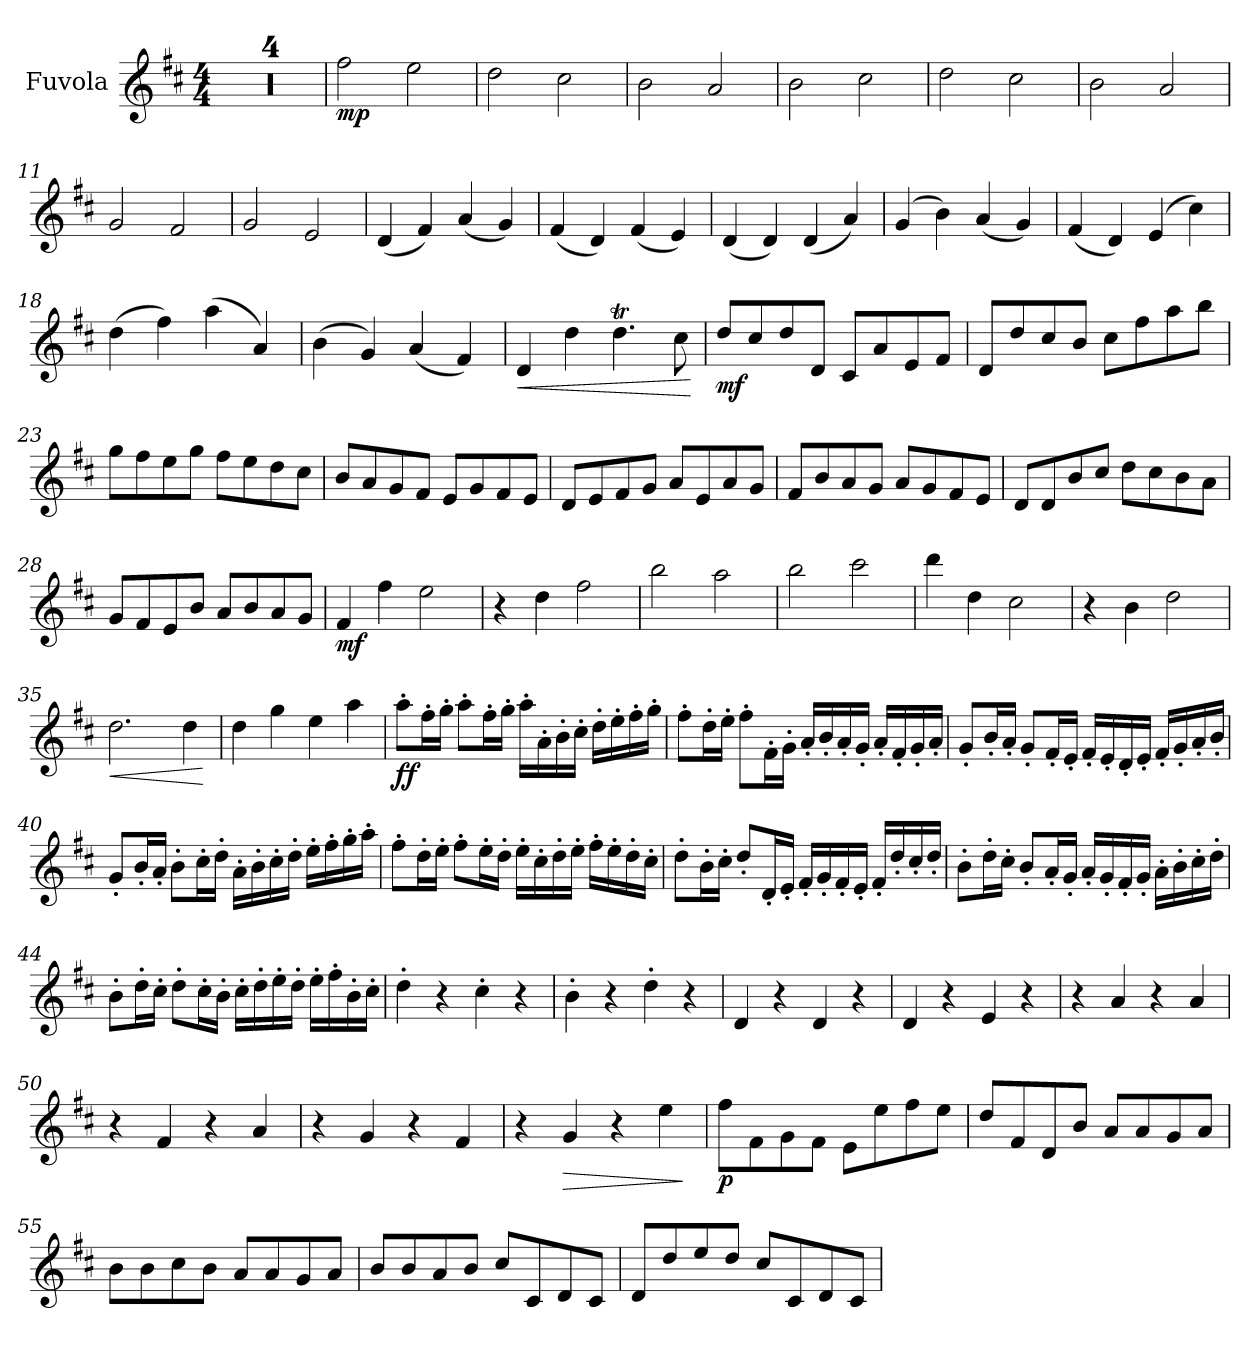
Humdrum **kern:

**kern	**dynam
*part1	*part1
*staff1	*staff1
*I"Fuvola	*
*I'Fuv.	*
*clefG2	*
*k[f#c#]	*
*M4/4	*
=1	=1
1r	.
=2	=2
1r	.
=3	=3
1r	.
=4	=4
1r	.
=5	=5
!	!LO:DY:b
2ff#\	mp
2ee\	.
=6	=6
2dd\	.
2cc#\	.
=7	=7
2b\	.
2a/	.
=8	=8
2b\	.
2cc#\	.
=9	=9
2dd\	.
2cc#\	.
=10	=10
2b\	.
2a/	.
=11	=11
2g/	.
2f#/	.
=12	=12
2g/	.
2e/	.
=13	=13
(4d/	.
4f#/)	.
(4a/	.
4g/)	.
!!LO:LB:g=z
=14	=14
(4f#/	.
4d/)	.
(4f#/	.
4e/)	.
=15	=15
(4d/	.
4d/)	.
(4d/	.
4a/)	.
=16	=16
(4g/	.
4b\)	.
(4a/	.
4g/)	.
=17	=17
(4f#/	.
4d/)	.
(4e/	.
4cc#\)	.
=18	=18
(4dd\	.
4ff#\)	.
(4aa\	.
4a/)	.
=19	=19
(4b\	.
4g/)	.
(4a/	.
4f#/)	.
=20	=20
!	!LO:HP:b
4d/	<
4dd\	.
4.ddT\	.
8cc#\	.
.	[
=21	=21
!	!LO:DY:b
8dd/L	mf
8cc#/	.
8dd/	.
8d/J	.
8c#/L	.
8a/	.
8e/	.
8f#/J	.
!!LO:LB:g=z
=22	=22
8d/L	.
8dd/	.
8cc#/	.
8b/J	.
8cc#\L	.
8ff#\	.
8aa\	.
8bb\J	.
=23	=23
8gg\L	.
8ff#\	.
8ee\	.
8gg\J	.
8ff#\L	.
8ee\	.
8dd\	.
8cc#\J	.
=24	=24
8b/L	.
8a/	.
8g/	.
8f#/J	.
8e/L	.
8g/	.
8f#/	.
8e/J	.
=25	=25
8d/L	.
8e/	.
8f#/	.
8g/J	.
8a/L	.
8e/	.
8a/	.
8g/J	.
=26	=26
8f#/L	.
8b/	.
8a/	.
8g/J	.
8a/L	.
8g/	.
8f#/	.
8e/J	.
!!LO:LB:g=z
=27	=27
8d/L	.
8d/	.
8b/	.
8cc#/J	.
8dd\L	.
8cc#\	.
8b\	.
8a\J	.
=28	=28
8g/L	.
8f#/	.
8e/	.
8b/J	.
8a/L	.
8b/	.
8a/	.
8g/J	.
=29	=29
!	!LO:DY:b
4f#/	mf
4ff#\	.
2ee\	.
=30	=30
4r	.
4dd\	.
2ff#\	.
=31	=31
2bb\	.
2aa\	.
=32	=32
2bb\	.
2ccc#\	.
=33	=33
4ddd\	.
4dd\	.
2cc#\	.
=34	=34
4r	.
4b\	.
2dd\	.
=35	=35
!	!LO:HP:b
2.dd\	<
4dd\	.
.	[
!!LO:LB:g=z
=36	=36
4dd\	.
4gg\	.
4ee\	.
4aa\	.
=37	=37
!	!LO:DY:b
8aa'\L	ff
16ff#'\L	.
16gg'\JJ	.
8aa'\L	.
16ff#'\L	.
16gg'\JJ	.
16aa'\LL	.
16a'\	.
16b'\	.
16cc#'\JJ	.
16dd'\LL	.
16ee'\	.
16ff#'\	.
16gg'\JJ	.
=38	=38
8ff#'\L	.
16dd'\L	.
16ee'\JJ	.
8ff#'\L	.
16f#'\L	.
16g'\JJ	.
16a'/LL	.
16b'/	.
16a'/	.
16g'/JJ	.
16a'/LL	.
16f#'/	.
16g'/	.
16a'/JJ	.
=39	=39
8g'/L	.
16b'/L	.
16a'/JJ	.
8g'/L	.
16f#'/L	.
16e'/JJ	.
16f#'/LL	.
16e'/	.
16d'/	.
16e'/JJ	.
16f#'/LL	.
16g'/	.
16a'/	.
16b'/JJ	.
!!LO:LB:g=z
=40	=40
8g'/L	.
16b'/L	.
16a'/JJ	.
8b'\L	.
16cc#'\L	.
16dd'\JJ	.
16a'\LL	.
16b'\	.
16cc#'\	.
16dd'\JJ	.
16ee'\LL	.
16ff#'\	.
16gg'\	.
16aa'\JJ	.
=41	=41
8ff#'\L	.
16dd'\L	.
16ee'\JJ	.
8ff#'\L	.
16ee'\L	.
16dd'\JJ	.
16ee'\LL	.
16cc#'\	.
16dd'\	.
16ee'\JJ	.
16ff#'\LL	.
16ee'\	.
16dd'\	.
16cc#'\JJ	.
=42	=42
8dd'\L	.
16b'\L	.
16cc#'\JJ	.
8dd'/L	.
16d'/L	.
16e'/JJ	.
16f#'/LL	.
16g'/	.
16f#'/	.
16e'/JJ	.
16f#'/LL	.
16dd'/	.
16cc#'/	.
16dd'/JJ	.
!!LO:LB:g=z
=43	=43
8b'\L	.
16dd'\L	.
16cc#'\JJ	.
8b'/L	.
16a'/L	.
16g'/JJ	.
16a'/LL	.
16g'/	.
16f#'/	.
16g'/JJ	.
16a'\LL	.
16b'\	.
16cc#'\	.
16dd'\JJ	.
=44	=44
8b'\L	.
16dd'\L	.
16cc#'\JJ	.
8dd'\L	.
16cc#'\L	.
16b'\JJ	.
16cc#'\LL	.
16dd'\	.
16ee'\	.
16dd'\JJ	.
16ee'\LL	.
16ff#'\	.
16b'\	.
16cc#'\JJ	.
=45	=45
!	!LO:DY:b
!	!LO:DY:n=1:b
4dd'\	mf mf
4r	.
4cc#'\	.
4r	.
=46	=46
4b'\	.
4r	.
4dd'\	.
4r	.
=47	=47
4d/	.
4r	.
4d/	.
4r	.
!!LO:LB:g=z
=48	=48
4d/	.
4r	.
4e/	.
4r	.
=49	=49
4r	.
4a/	.
4r	.
4a/	.
=50	=50
4r	.
4f#/	.
4r	.
4a/	.
=51	=51
4r	.
4g/	.
4r	.
4f#/	.
=52	=52
4r	.
!	!LO:HP:b
4g/	>
4r	.
4ee\	.
.	]
=53	=53
!	!LO:DY:b
8ff#\L	p
8f#\	.
8g\	.
8f#\J	.
8e\L	.
8ee\	.
8ff#\	.
8ee\J	.
=54	=54
8dd/L	.
8f#/	.
8d/	.
8b/J	.
8a/L	.
8a/	.
8g/	.
8a/J	.
!!LO:LB:g=z
=55	=55
8b\L	.
8b\	.
8cc#\	.
8b\J	.
8a/L	.
8a/	.
8g/	.
8a/J	.
=56	=56
8b/L	.
8b/	.
8a/	.
8b/J	.
8cc#/L	.
8c#/	.
8d/	.
8c#/J	.
=57	=57
8d/L	.
8dd/	.
8ee/	.
8dd/J	.
8cc#/L	.
8c#/	.
8d/	.
8c#/J	.
=	=
*-	*-
